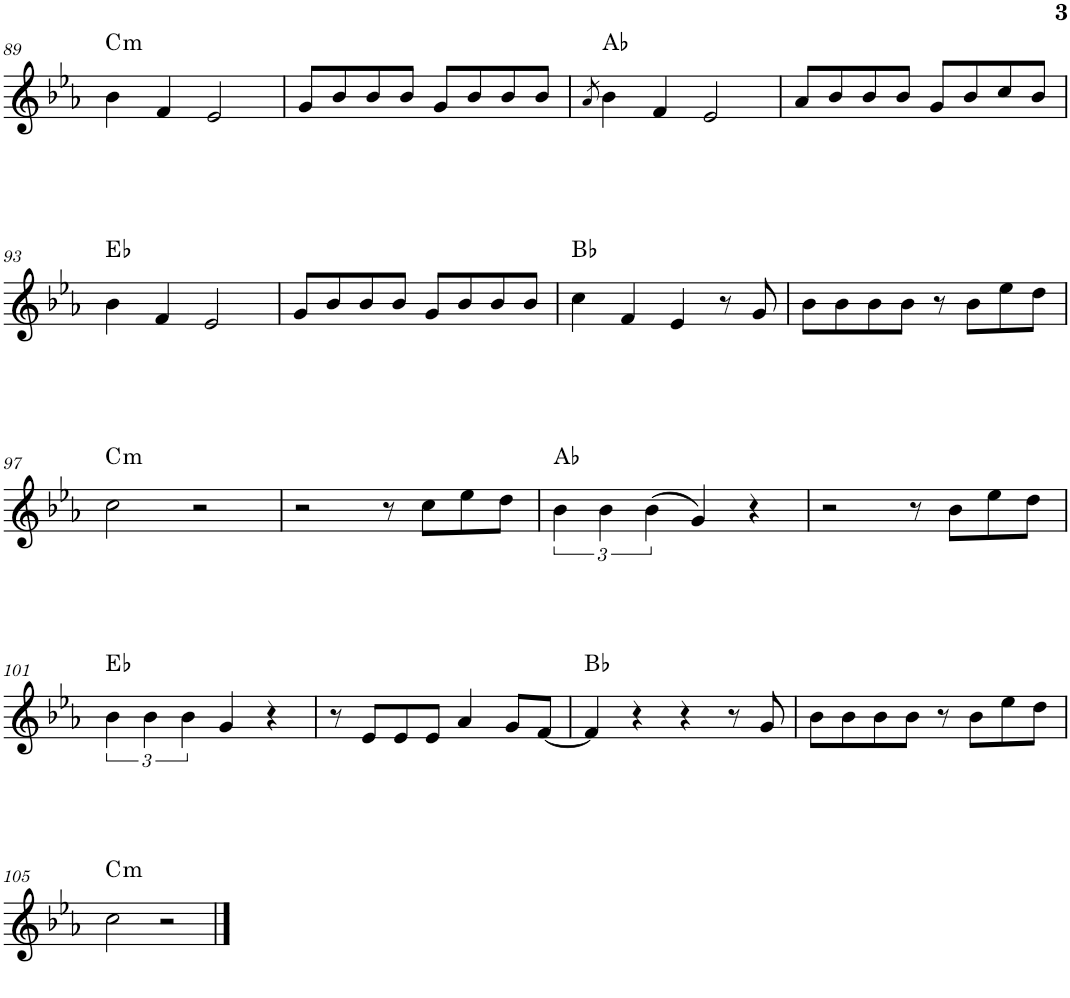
**kern	**harte
*part1	*part1
*staff1	*
*I"Piano	*
*I'Pno.	*
!!LO:PB:g=z
*clefG2	*
*k[b-e-a-]	*
*M4/4	*
=89	=89
!	!LO:H:kt=m
4b-\	C:min
4f/	.
2e-/	.
=90	=90
8g/L	.
8b-/	.
8b-/	.
8b-/J	.
8g/L	.
8b-/	.
8b-/	.
8b-/J	.
=91	=91
8qa-/	.
4b-\	Ab:maj
4f/	.
2e-/	.
=92	=92
8a-/L	.
8b-/	.
8b-/	.
8b-/J	.
8g/L	.
8b-/	.
8cc/	.
8b-/J	.
!!LO:LB:g=z
=93	=93
4b-\	Eb:maj
4f/	.
2e-/	.
=94	=94
8g/L	.
8b-/	.
8b-/	.
8b-/J	.
8g/L	.
8b-/	.
8b-/	.
8b-/J	.
=95	=95
4cc\	Bb:maj
4f/	.
4e-/	.
8r	.
8g/	.
=96	=96
8b-\L	.
8b-\	.
8b-\	.
8b-\J	.
8r	.
8b-\L	.
8ee-\	.
8dd\J	.
!!LO:LB:g=z
=97	=97
!	!LO:H:kt=m
2cc\	C:min
2r	.
=98	=98
2r	.
8r	.
8cc\L	.
8ee-\	.
8dd\J	.
=99	=99
6b-\	Ab:maj
6b-\	.
(6b-\	.
4g/)	.
4r	.
=100	=100
2r	.
8r	.
8b-\L	.
8ee-\	.
8dd\J	.
!!LO:LB:g=z
=101	=101
6b-\	Eb:maj
6b-\	.
6b-\	.
4g/	.
4r	.
=102	=102
8r	.
8e-/L	.
8e-/	.
8e-/J	.
4a-/	.
8g/L	.
[8f/J	.
=103	=103
4f/]	Bb:maj
4r	.
4r	.
8r	.
8g/	.
=104	=104
8b-\L	.
8b-\	.
8b-\	.
8b-\J	.
8r	.
8b-\L	.
8ee-\	.
8dd\J	.
!!LO:LB:g=z
=105	=105
!	!LO:H:kt=m
2cc\	C:min
2r	.
==	==
*-	*-
